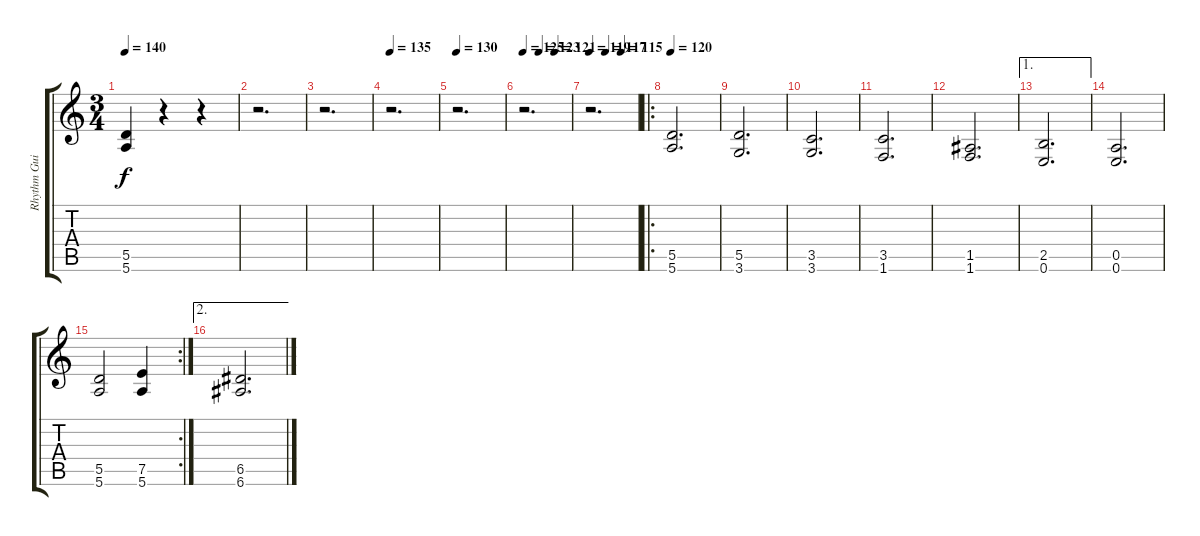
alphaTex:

\track ("Rhythm Guitar" "Rhythm Gui") {instrument overdrivenguitar}
\staff {score tabs}
\tuning (E4 B3 G3 D3 A2 E2) {hide}
\ts (3 4)
\tempo 140
\clef g2
\ks c
(5.5 5.6).4{dy f} r.4 r.4 |
r.2{d} |
r.2{d} |
\tempo 135
r.2{d} |
\tempo 130
r.2{d} |
\tempo 125
\tempo (123 0.3333333333333333)
\tempo (121 0.6666666666666666)
r.2{d} |
\tempo 119
\tempo (117 0.3333333333333333)
\tempo (115 0.6666666666666666)
r.2{d} |
\ro
\tempo 110
\tempo 120
(5.5 5.6).2{d} |
(5.5 3.6).2{d} |
(3.5 3.6).2{d} |
(3.5 1.6).2{d} |
(1.5 1.6).2{d} |
\ae 1
(2.5 0.6).2{d} |
(0.5 0.6).2{d} |
\rc 2
(5.5 5.6).2 (7.5 5.6).4 |
\ae 2
(6.5 6.6).2{d}
